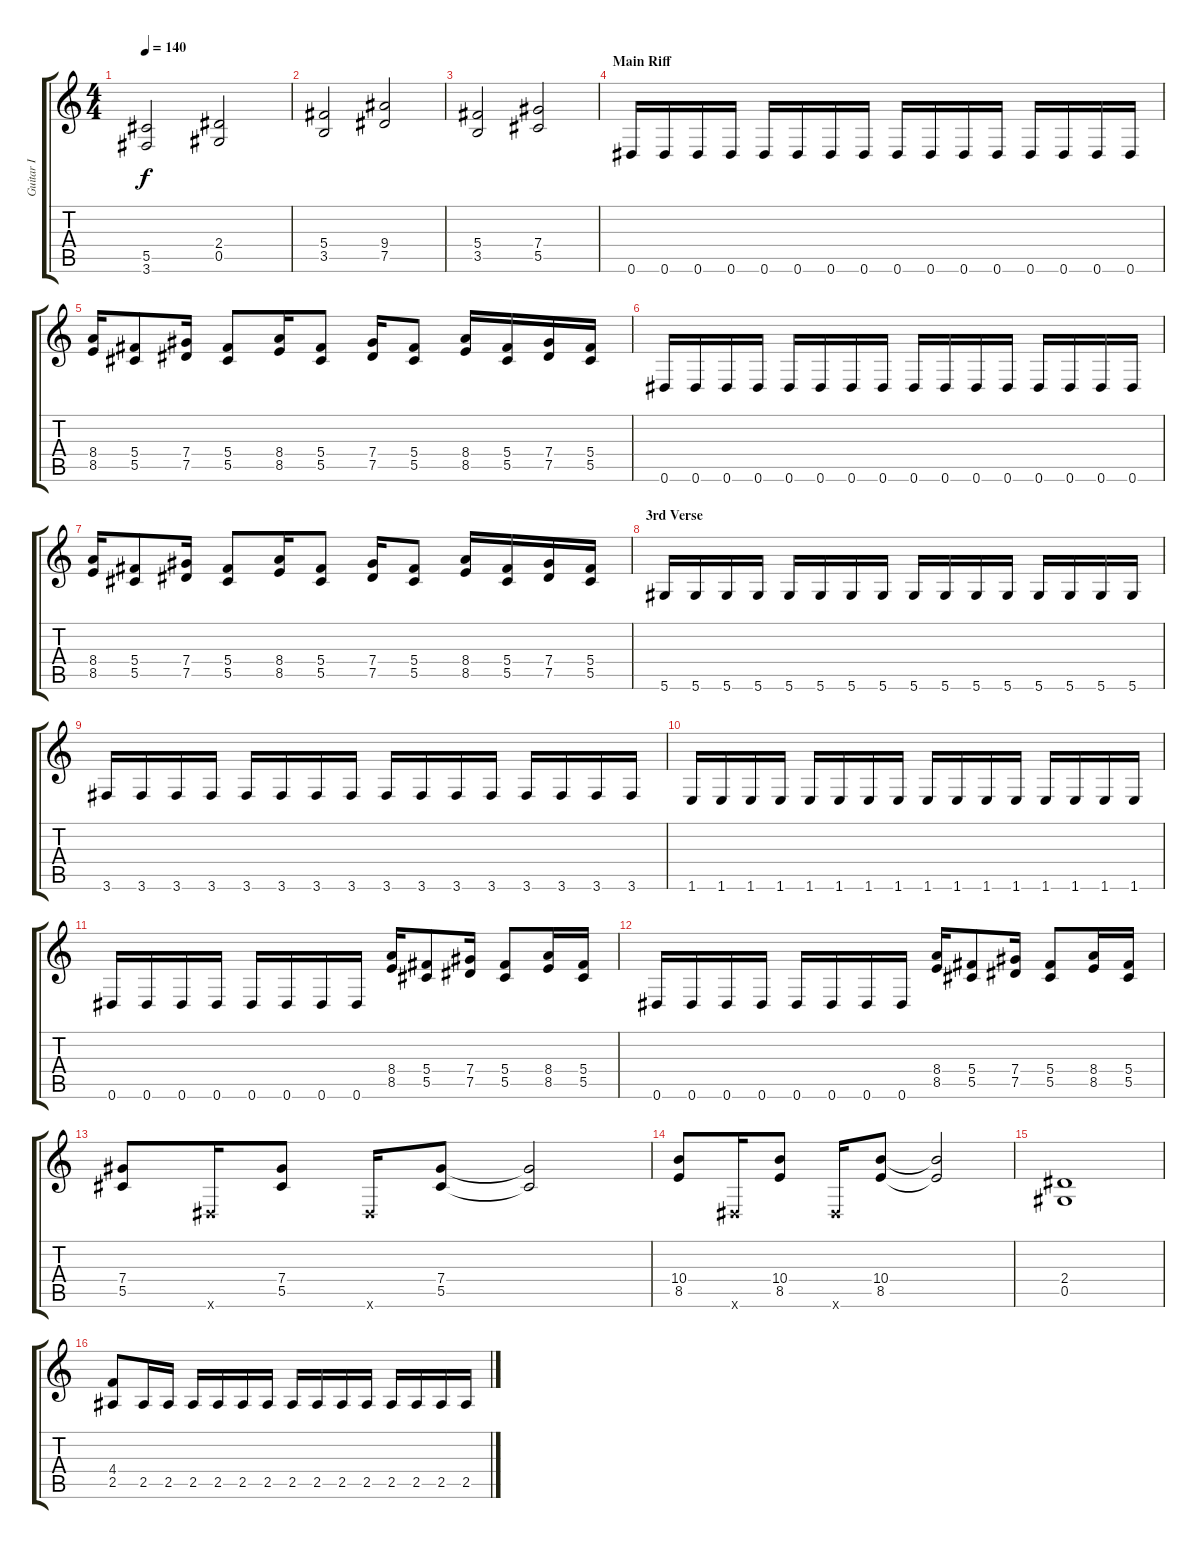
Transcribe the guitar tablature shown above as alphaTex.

\track ("Guitar I" "Guitar I") {instrument distortionguitar}
\staff {score tabs}
\tuning (Eb4 Bb3 Gb3 Db3 Ab2 Eb2) {hide}
\ts (4 4)
\tempo 140
\clef g2
\ks c
(5.5 3.6).2{dy f} (2.4 0.5).2 |
(5.4 3.5).2 (9.4 7.5).2 |
(5.4 3.5).2 (7.4 5.5).2 |
\section ("" "Main Riff")
0.6.16 0.6.16 0.6.16 0.6.16 0.6.16 0.6.16 0.6.16 0.6.16 0.6.16 0.6.16 0.6.16 0.6.16 0.6.16 0.6.16 0.6.16 0.6.16 |
(8.4 8.5).16 (5.4 5.5).8 (7.4 7.5).16 (5.4 5.5).8 (8.4 8.5).16 (5.4 5.5).8 (7.4 7.5).16 (5.4 5.5).8 (8.4 8.5).16 (5.4 5.5).16 (7.4 7.5).16 (5.4 5.5).16 |
0.6.16 0.6.16 0.6.16 0.6.16 0.6.16 0.6.16 0.6.16 0.6.16 0.6.16 0.6.16 0.6.16 0.6.16 0.6.16 0.6.16 0.6.16 0.6.16 |
(8.4 8.5).16 (5.4 5.5).8 (7.4 7.5).16 (5.4 5.5).8 (8.4 8.5).16 (5.4 5.5).8 (7.4 7.5).16 (5.4 5.5).8 (8.4 8.5).16 (5.4 5.5).16 (7.4 7.5).16 (5.4 5.5).16 |
\section ("" "3rd Verse")
5.6.16 5.6.16 5.6.16 5.6.16 5.6.16 5.6.16 5.6.16 5.6.16 5.6.16 5.6.16 5.6.16 5.6.16 5.6.16 5.6.16 5.6.16 5.6.16 |
3.6.16 3.6.16 3.6.16 3.6.16 3.6.16 3.6.16 3.6.16 3.6.16 3.6.16 3.6.16 3.6.16 3.6.16 3.6.16 3.6.16 3.6.16 3.6.16 |
1.6.16 1.6.16 1.6.16 1.6.16 1.6.16 1.6.16 1.6.16 1.6.16 1.6.16 1.6.16 1.6.16 1.6.16 1.6.16 1.6.16 1.6.16 1.6.16 |
0.6.16 0.6.16 0.6.16 0.6.16 0.6.16 0.6.16 0.6.16 0.6.16 (8.4 8.5).16 (5.4 5.5).8 (7.4 7.5).16 (5.4 5.5).8 (8.4 8.5).16 (5.4 5.5).16 |
0.6.16 0.6.16 0.6.16 0.6.16 0.6.16 0.6.16 0.6.16 0.6.16 (8.4 8.5).16 (5.4 5.5).8 (7.4 7.5).16 (5.4 5.5).8 (8.4 8.5).16 (5.4 5.5).16 |
(7.4 5.5).8 0.6{x}.16 (7.4 5.5).8 0.6{x}.16 (7.4 5.5).8 (7.4{t} 5.5{t}).2 |
(10.4 8.5).8 0.6{x}.16 (10.4 8.5).8 0.6{x}.16 (10.4 8.5).8 (10.4{t} 8.5{t}).2 |
(2.4 0.5).1 |
(4.4 2.5).8 2.5.16 2.5.16 2.5.16 2.5.16 2.5.16 2.5.16 2.5.16 2.5.16 2.5.16 2.5.16 2.5.16 2.5.16 2.5.16 2.5.16
